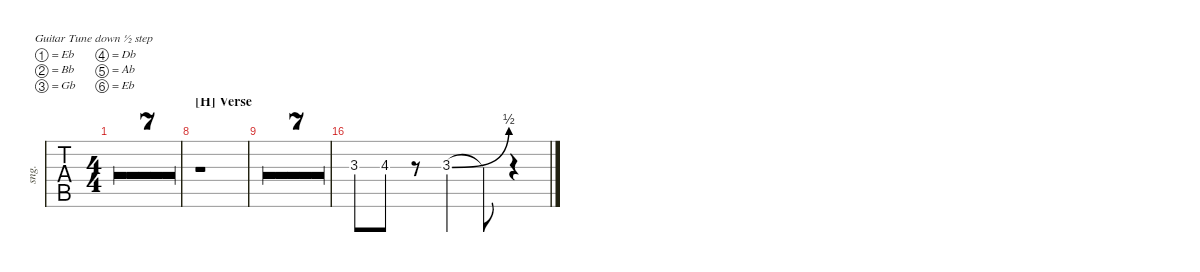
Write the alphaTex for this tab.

\defaultSystemsLayout 4
\hideDynamics
\bracketExtendMode nobrackets
\otherSystemsTrackNameOrientation horizontal
\track ("V. Harmony 1" "sng.") {multiBarRest instrument voiceoohs}
\staff {tabs}
\tuning (Eb4 Bb3 Gb3 Db3 Ab2 Eb2)
\ts (4 4)
\tempo 148
\clef g2
\ks eminor
r.1{dy mf} |
r.1 |
r.1 |
r.1 |
r.1 |
r.1 |
r.1 |
\section ("H" "Verse")
r.1 |
r.1 |
r.1 |
r.1 |
r.1 |
r.1 |
r.1 |
r.1 |
3.3{acc forcenatural}.8 4.3{acc #}.8 r.8 3.3{be (bend 21.599999999999998 0 40.8 2) acc forcenatural}.4 3.3{t}.8 r.4
